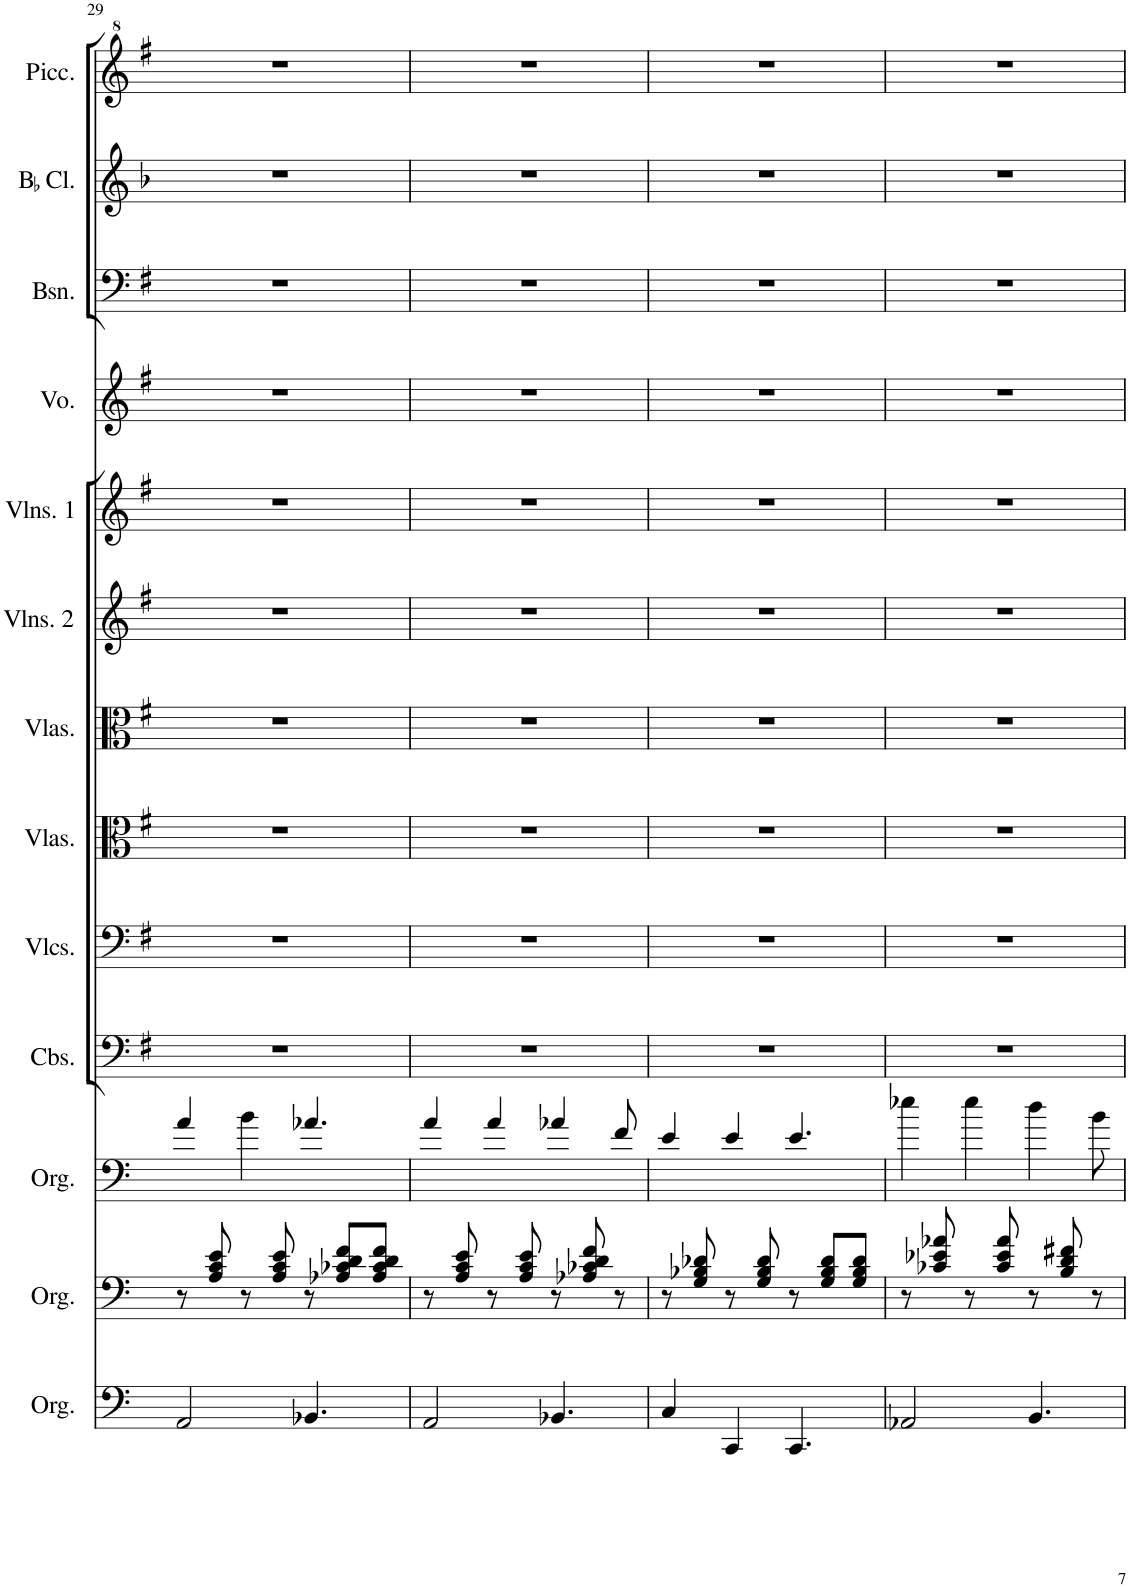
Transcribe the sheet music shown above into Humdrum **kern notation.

**kern	**kern	**kern	**kern	**kern	**kern	**kern	**kern	**kern	**kern	**kern	**kern	**kern
*part13	*part12	*part11	*part10	*part9	*part8	*part7	*part6	*part5	*part4	*part3	*part2	*part1
*staff13	*staff12	*staff11	*staff10	*staff9	*staff8	*staff7	*staff6	*staff5	*staff4	*staff3	*staff2	*staff1
*I"Organ	*I"Organ	*I"Organ	*I"Contrabasses	*I"Violoncellos	*I"Violas	*I"Violas	*I"Violins 2	*I"Violins 1	*I"Voice	*I"Bassoon	*I"BaccidentalFlat Clarinet	*I"Piccolo
*I'Org.	*I'Org.	*I'Org.	*I'Cbs.	*I'Vlcs.	*I'Vlas.	*I'Vlas.	*I'Vlns. 2	*I'Vlns. 1	*I'Vo.	*I'Bsn.	*I'BaccidentalFlat Cl.	*I'Picc.
!!LO:PB:g=z
*clefF4	*clefF4	*clefF4	*clefF4	*clefF4	*clefC3	*clefC3	*clefG2	*clefG2	*clefG2	*clefF4	*clefG2	*clefG^2
*	*	*	*	*	*	*	*	*	*	*	*ITrd1c2	*ITrd-7c-12
*k[]	*k[]	*k[]	*k[f#]	*k[f#]	*k[f#]	*k[f#]	*k[f#]	*k[f#]	*k[f#]	*k[f#]	*k[b-]	*k[f#]
*M7/8	*M7/8	*M7/8	*M7/8	*M7/8	*M7/8	*M7/8	*M7/8	*M7/8	*M7/8	*M7/8	*M7/8	*M7/8
=29	=29	=29	=29	=29	=29	=29	=29	=29	=29	=29	=29	=29
2AA/	8r	4a/	2..r	2..r	2..r	2..r	2..r	2..r	2..r	2..r	2..r	2..r
.	8A/ 8c/ 8e/	.	.	.	.	.	.	.	.	.	.	.
.	8r	4b\	.	.	.	.	.	.	.	.	.	.
.	8A/ 8c/ 8e/	.	.	.	.	.	.	.	.	.	.	.
4.BB-X/	8r	4.a-X/	.	.	.	.	.	.	.	.	.	.
.	8A-X/ 8c-X/ 8d/ 8f/L	.	.	.	.	.	.	.	.	.	.	.
.	8A-/ 8c-/ 8d/ 8f/J	.	.	.	.	.	.	.	.	.	.	.
=30	=30	=30	=30	=30	=30	=30	=30	=30	=30	=30	=30	=30
2AA/	8r	4a/	2..r	2..r	2..r	2..r	2..r	2..r	2..r	2..r	2..r	2..r
.	8A/ 8c/ 8e/	.	.	.	.	.	.	.	.	.	.	.
.	8r	4a/	.	.	.	.	.	.	.	.	.	.
.	8A/ 8c/ 8e/	.	.	.	.	.	.	.	.	.	.	.
4.BB-X/	8r	4a-X/	.	.	.	.	.	.	.	.	.	.
.	8A-X/ 8c-X/ 8d/ 8f/	.	.	.	.	.	.	.	.	.	.	.
.	8r	8f/	.	.	.	.	.	.	.	.	.	.
=31	=31	=31	=31	=31	=31	=31	=31	=31	=31	=31	=31	=31
4C/	8r	4e/	2..r	2..r	2..r	2..r	2..r	2..r	2..r	2..r	2..r	2..r
.	8G/ 8B-X/ 8d-X/	.	.	.	.	.	.	.	.	.	.	.
4CC/	8r	4e/	.	.	.	.	.	.	.	.	.	.
.	8G/ 8B-/ 8d-/	.	.	.	.	.	.	.	.	.	.	.
4.CC/	8r	4.e/	.	.	.	.	.	.	.	.	.	.
.	8G/ 8B-/ 8d-/L	.	.	.	.	.	.	.	.	.	.	.
.	8G/ 8B-/ 8d-/J	.	.	.	.	.	.	.	.	.	.	.
=32	=32	=32	=32	=32	=32	=32	=32	=32	=32	=32	=32	=32
2AA-X/	8r	4ee-X\	2..r	2..r	2..r	2..r	2..r	2..r	2..r	2..r	2..r	2..r
.	8c-X/ 8e-X/ 8a-X/	.	.	.	.	.	.	.	.	.	.	.
.	8r	4ee-\	.	.	.	.	.	.	.	.	.	.
.	8c-/ 8e-/ 8a-/	.	.	.	.	.	.	.	.	.	.	.
4.BB/	8r	4dd\	.	.	.	.	.	.	.	.	.	.
.	8B/ 8d/ 8f#X/	.	.	.	.	.	.	.	.	.	.	.
.	8r	8b\	.	.	.	.	.	.	.	.	.	.
=	=	=	=	=	=	=	=	=	=	=	=	=
*-	*-	*-	*-	*-	*-	*-	*-	*-	*-	*-	*-	*-
